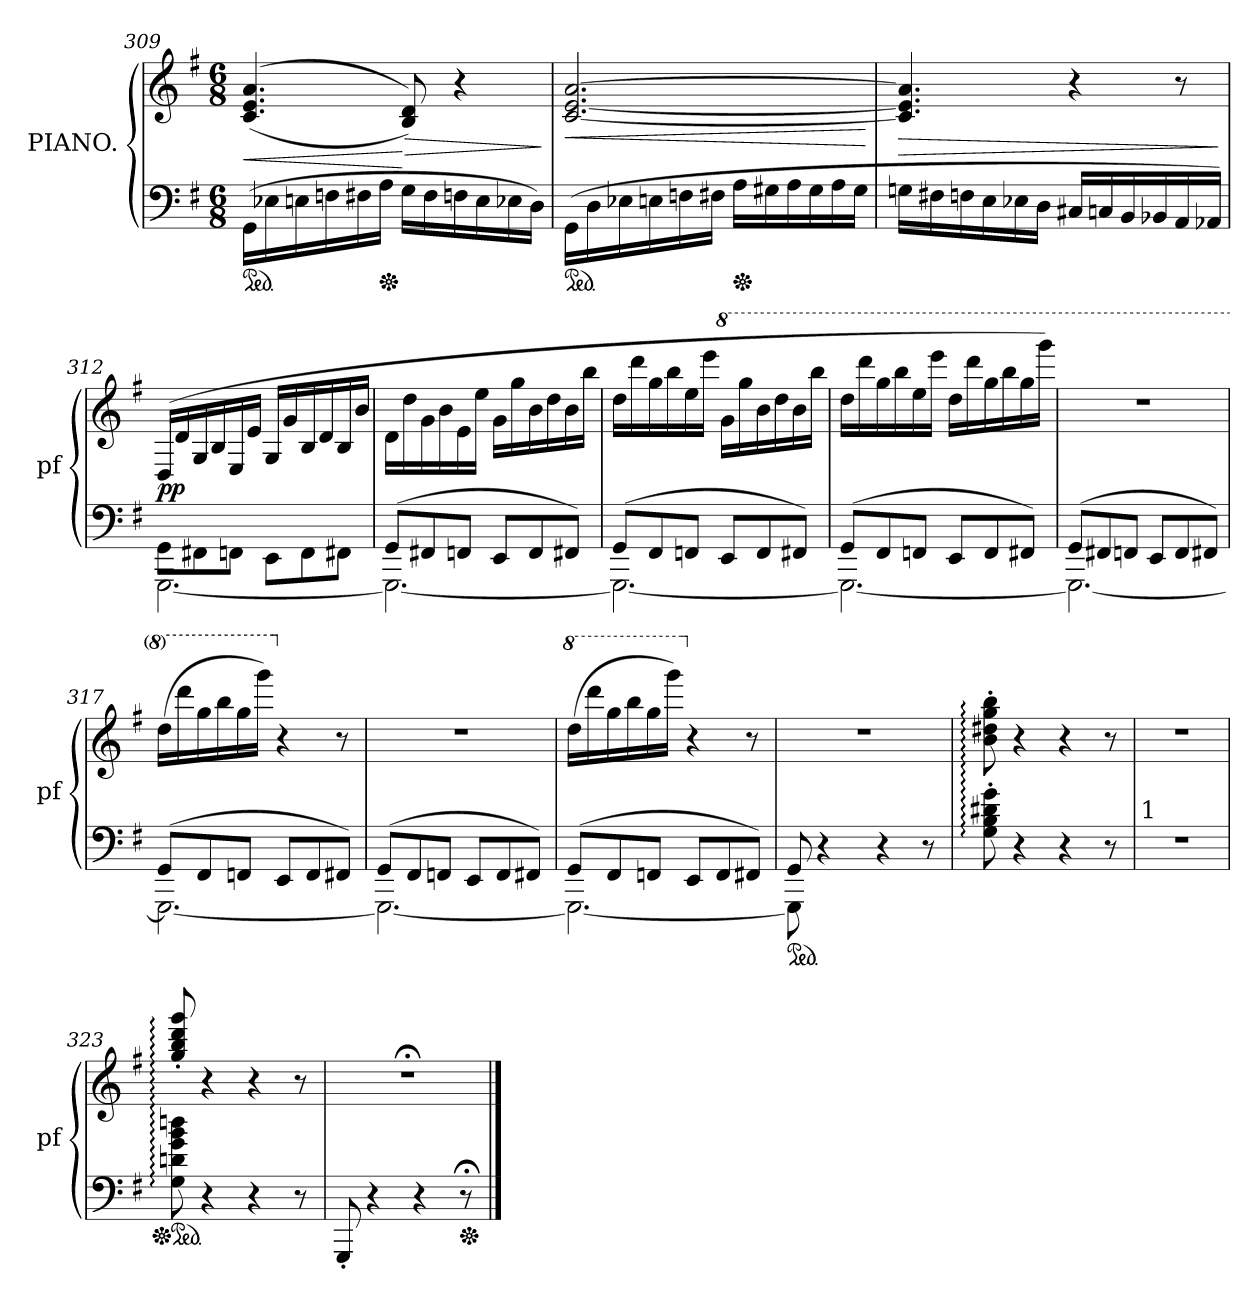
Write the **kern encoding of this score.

**kern	**kern	**dynam
*part1	*part1	*part1
*staff2	*staff1	*staff1/2
*I"PIANO.	*	*
*I'pf	*	*
*clefF4	*clefG2	*
*k[f#]	*k[f#]	*
*M6/8	*M6/8	*
=309	=309	=309
!	!	!LO:HP:b
*ped	*	*
(>16GG\LL	(<(>4.c/ 4.e/ 4.a/	<
16E-X\	.	.
16En\	.	.
16Fn\	.	.
16F#X\	.	.
*Xped	*	*
16A\JJ	.	.
!	!	!LO:HP:n=1:b
16G\LL	8B/ 8d/))	[ >
16F#\	.	.
16Fn\	4r	.
16E\	.	.
16E-X\	.	.
16D\JJ)	.	.
.	.	]
=310	=310	=310
!	!	!LO:HP:b
*ped	*	*
(>16GG\LL	[2.c/ [2.e/ [2.a/	<
16D\	.	.
16E-X\	.	.
16En\	.	.
16Fn\	.	.
16F#X\JJ	.	.
*Xped	*	*
16A\LL	.	.
16G#X\	.	.
16A\	.	.
16G#\	.	.
16A\	.	.
16G#\JJ	.	.
.	.	[
=311	=311	=311
!	!	!LO:HP:b
16Gn\LL	4.c]/ 4.e]/ 4.a]/	>
16F#X\	.	.
16Fn\	.	.
16E\	.	.
16E-X\	.	.
16D\JJ	.	.
16C#X/LL	4r	.
16Cn/	.	.
16BB/	.	.
16BB-X/	.	.
16AA/	8r	.
16AA-X/JJ)	.	.
.	.	]
=312	=312	=312
*^	*	*
8GG\L	[<2.GGG\	(>16D/LL	pp
.	.	16d/	.
8FF#X\	.	16G/	.
.	.	16B/	.
8FFn\J	.	16E/	.
.	.	16e/JJ	.
8EE\L	.	16G/LL	.
.	.	16g/	.
8FF\	.	16B/	.
.	.	16d/	.
8FF#X\J	.	16B/	.
.	.	16b/JJ	.
=313	=313	=313	=313
(>8GG/L	2.GGG\_<	16d\LL	.
.	.	16dd\	.
8FF#X/	.	16g\	.
.	.	16b\	.
8FFn/J	.	16e\	.
.	.	16ee\JJ	.
8EE/L	.	16g\LL	.
.	.	16gg\	.
8FF/	.	16b\	.
.	.	16dd\	.
8FF#X/J)	.	16b\	.
.	.	16bb\JJ	.
=314	=314	=314	=314
(>8GG/L	2.GGG\_<	16dd\LL	.
.	.	16ddd\	.
8FF#/	.	16gg\	.
.	.	16bb\	.
8FFn/J	.	16ee\	.
.	.	16eee\JJ	.
*	*	*8va	*
8EE/L	.	16gg\LL	.
.	.	16ggg\	.
8FF/	.	16bb\	.
.	.	16ddd\	.
8FF#X/J)	.	16bb\	.
.	.	16bbb\JJ	.
=315	=315	=315	=315
(>8GG/L	2.GGG\_<	16ddd\LL	.
.	.	16dddd\	.
8FF#/	.	16ggg\	.
.	.	16bbb\	.
8FFn/J	.	16eee\	.
.	.	16eeee\JJ	.
8EE/L	.	16ddd\LL	.
.	.	16dddd\	.
8FF/	.	16ggg\	.
.	.	16bbb\	.
8FF#X/J)	.	16ggg\	.
.	.	16gggg\JJ)	.
=316	=316	=316	=316
*	*	*X8va	*
(>8GG/L	2.GGG\_<	2.r	.
8FF#X/	.	.	.
8FFn/J	.	.	.
8EE/L	.	.	.
8FF/	.	.	.
8FF#X/J)	.	.	.
=317	=317	=317	=317
*	*	*8va	*
(>8GG/L	2.GGG\_<	(>16ddd\LL	.
.	.	16dddd\	.
8FF#/	.	16ggg\	.
.	.	16bbb\	.
8FFn/J	.	16ggg\	.
.	.	16gggg\JJ)	.
*	*	*X8va	*
8EE/L	.	4r	.
8FF/	.	.	.
8FF#X/J)	.	8r	.
=318	=318	=318	=318
(>8GG/L	2.GGG\_<	2.r	.
8FF#/	.	.	.
8FFn/J	.	.	.
8EE/L	.	.	.
8FF/	.	.	.
8FF#X/J)	.	.	.
=319	=319	=319	=319
*	*	*8va	*
(>8GG/L	2.GGG\_	(>16ddd\LL	.
.	.	16dddd\	.
8FF#/	.	16ggg\	.
.	.	16bbb\	.
8FFn/J	.	16ggg\	.
.	.	16gggg\JJ)	.
*	*	*X8va	*
8EE/L	.	4r	.
8FF/	.	.	.
8FF#X/J)	.	8r	.
=320	=320	=320	=320
*ped	*	*	*
8GG/	8GGG\]	2.r	.
4r	8ryy	.	.
.	2ryy	.	.
4r	.	.	.
8r	.	.	.
*v	*v	*	*
=321	=321	=321
8G::'\ 8B::'\ 8d#X::'\ 8g::'\	8b::'\ 8dd#X::'\ 8gg::'\ 8bb::'\	.
4r	4r	.
4r	4r	.
8r	8r	.
=322	=322	=322
!LO:TX:a:t=1	!	!
2.r	2.r	.
=323	=323	=323
*Xped	*	*
*ped	*	*
8G::\ 8dn::\ 8g::\ 8b::\ 8ddn::\	8gg::'>/ 8bb::'>/ 8ddd::'>/ 8ggg::'>/	.
4r	4r	.
4r	4r	.
8r	8r	.
=324	=324	=324
8GGG'/	2.r;<	.
4r	.	.
4r	.	.
*Xped	*	*
8r;<	.	.
==	==	==
*-	*-	*-
